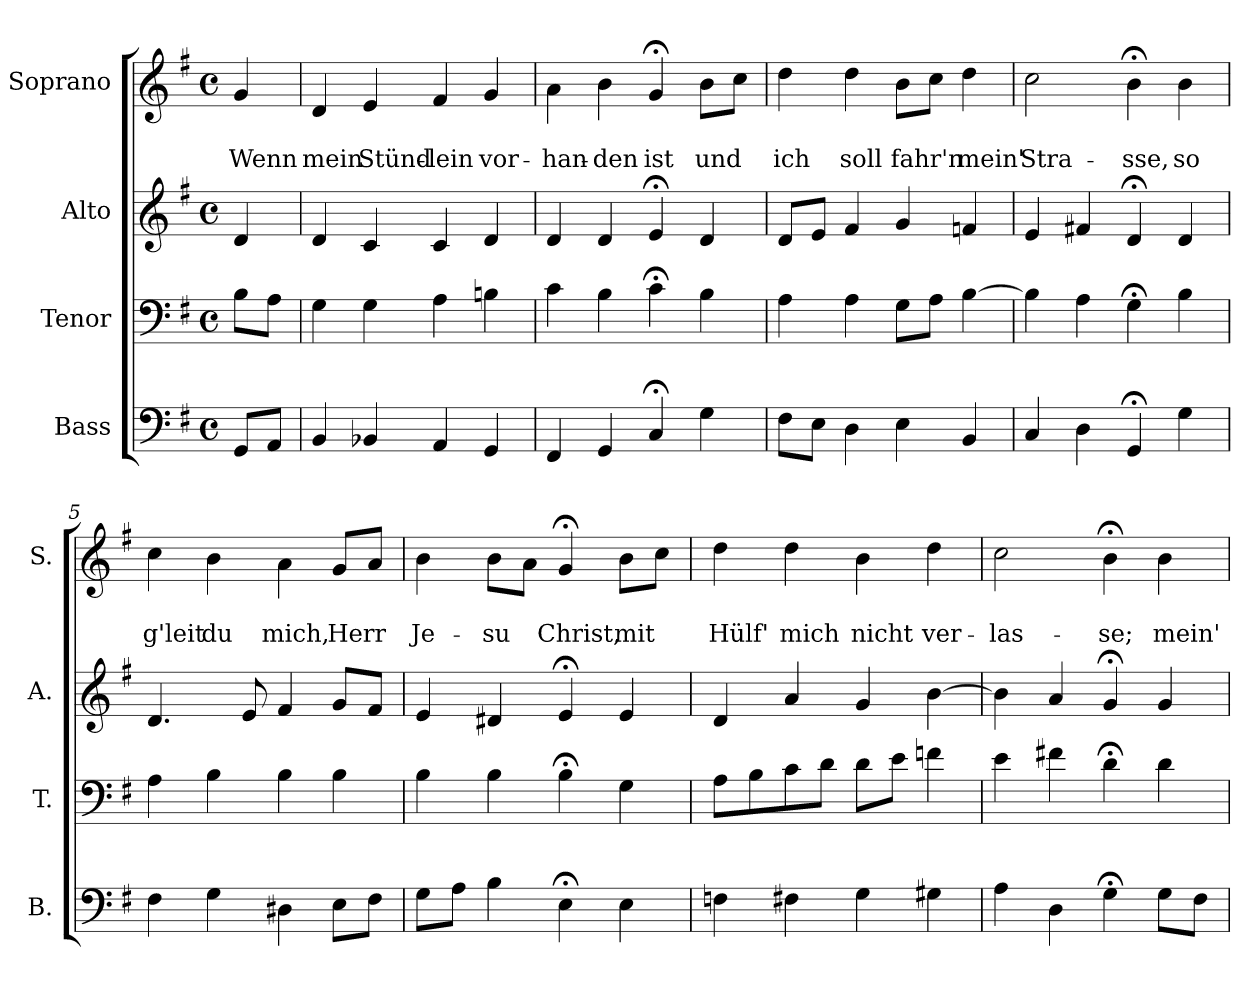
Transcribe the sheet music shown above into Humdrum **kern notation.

**kern	**kern	**kern	**kern	**text	**text
*part4	*part3	*part2	*part1	*part1	*part1
*staff4	*staff3	*staff2	*staff1	*staff1	*staff1
*I"Bass	*I"Tenor	*I"Alto	*I"Soprano	*	*
*I'B.	*I'T.	*I'A.	*I'S.	*	*
*clefF4	*clefF4	*clefG2	*clefG2	*	*
*k[f#]	*k[f#]	*k[f#]	*k[f#]	*	*
*G:	*G:	*G:	*G:	*	*
*M4/4	*M4/4	*M4/4	*M4/4	*	*
*met(c)	*met(c)	*met(c)	*met(c)	*	*
=	=	=	=	=	=
8GG/L	8B\L	4d/	4g/	.	Wenn
8AA/J	8A\J	.	.	.	.
=1	=1	=1	=1	=1	=1
4BB/	4G\	4d/	4d/	.	mein
4BB-X/	4G\	4c/	4e/	.	Stünd-
4AA/	4A\	4c/	4f#/	.	-lein
4GG/	4Bn\	4d/	4g/	.	vor-
=2	=2	=2	=2	=2	=2
4FF#/	4c\	4d/	4a\	.	-han-
4GG/	4B\	4d/	4b\	.	-den
4C;</	4c;<\	4e;</	4g;</	.	ist
4G\	4B\	4d/	8b\L	.	und
.	.	.	8cc\J	.	.
=3	=3	=3	=3	=3	=3
8F#\L	4A\	8d/L	4dd\	.	ich
8E\J	.	8e/J	.	.	.
4D\	4A\	4f#/	4dd\	.	soll
4E\	8G\L	4g/	8b\L	.	fahr'n
.	8A\J	.	8cc\J	.	.
4BB/	[4B\	4fn/	4dd\	.	mein'
=4	=4	=4	=4	=4	=4
4C/	4B\]	4e/	2cc\	.	Stra-
4D\	4A\	4f#X/	.	.	.
4GG;</	4G;<\	4d;</	4b;<\	.	-sse,
4G\	4B\	4d/	4b\	.	so
=5	=5	=5	=5	=5	=5
4F#\	4A\	4.d/	4cc\	.	g'leit
4G\	4B\	.	4b\	.	du
.	.	8e/	.	.	.
4D#X\	4B\	4f#/	4a\	.	mich,
8E\L	4B\	8g/L	8g/L	.	Herr
8F#\J	.	8f#/J	8a/J	.	.
!!LO:LB:g=z
=6	=6	=6	=6	=6	=6
8G\L	4B\	4e/	4b\	.	Je-
8A\J	.	.	.	.	.
4B\	4B\	4d#X/	8b\L	.	-su
.	.	.	8a\J	.	.
4E;<\	4B;<\	4e;</	4g;</	.	Christ,
4E\	4G\	4e/	8b\L	.	mit
.	.	.	8cc\J	.	.
=7	=7	=7	=7	=7	=7
4Fn\	8A\L	4d/	4dd\	.	Hülf'
.	8B\	.	.	.	.
4F#X\	8c\	4a/	4dd\	.	mich
.	8d\J	.	.	.	.
4G\	8d\L	4g/	4b\	.	nicht
.	8e\J	.	.	.	.
4G#X\	4fn\	[4b\	4dd\	.	ver-
=8	=8	=8	=8	=8	=8
4A\	4e\	4b\]	2cc\	.	-las-
4D\	4f#X\	4a/	.	.	.
4G;<\	4d;<\	4g;</	4b;<\	.	-se;
8G\L	4d\	4g/	4b\	.	mein'
8F#\J	.	.	.	.	.
=	=	=	=	=	=
*-	*-	*-	*-	*-	*-
